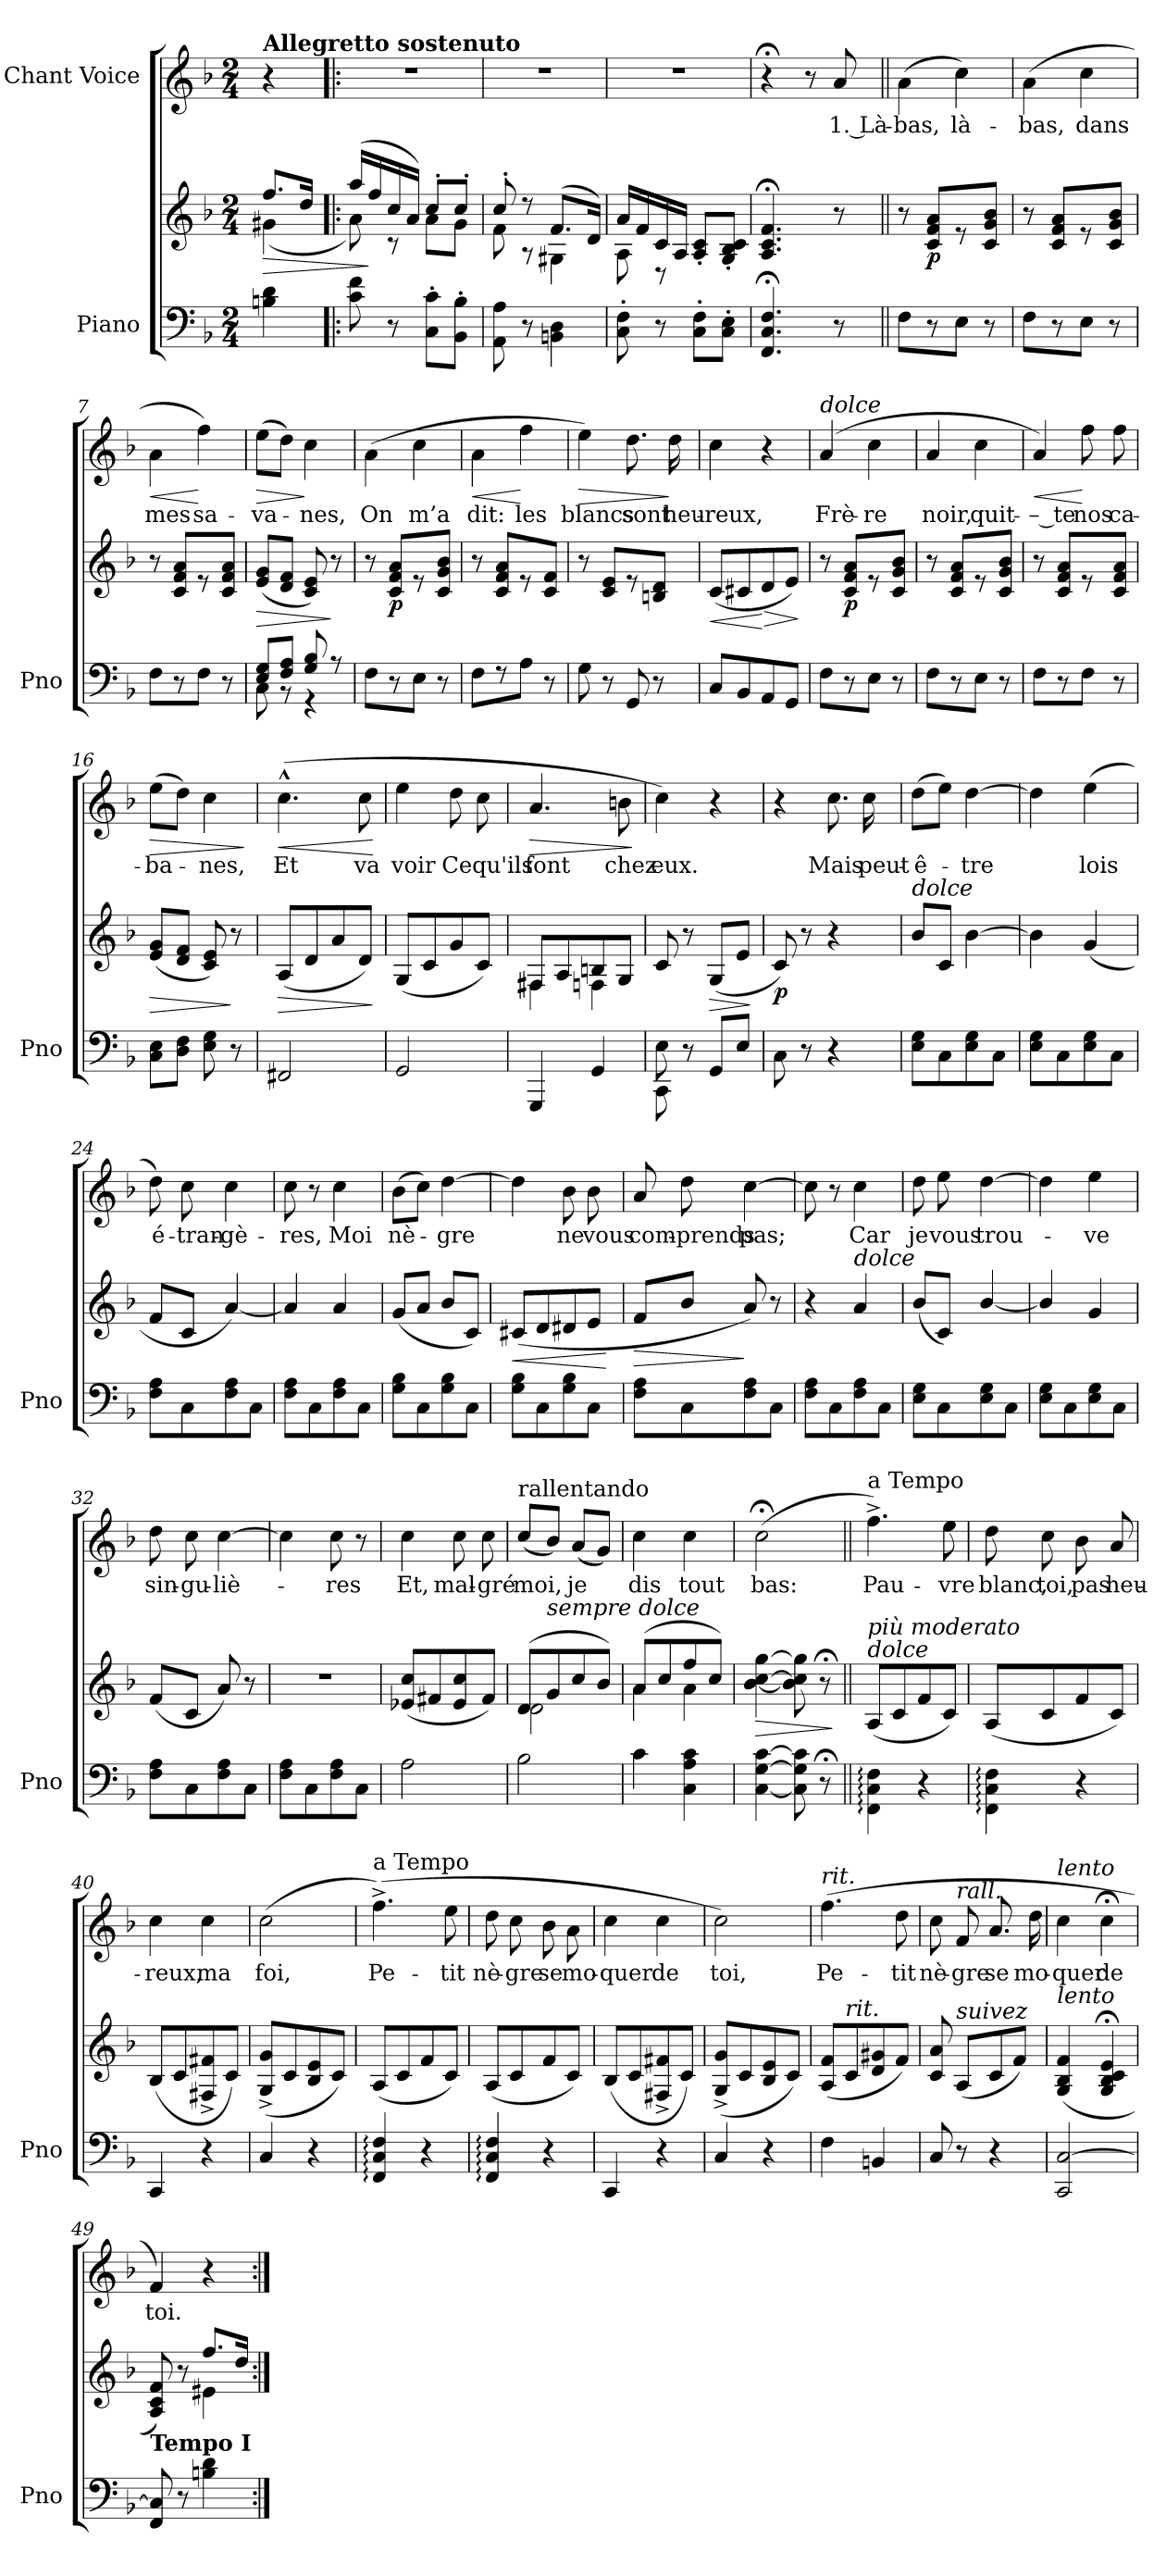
**kern	**kern	**dynam	**kern	**text	**dynam
*part2	*part2	*part2	*part1	*part1	*part1
*staff3	*staff2	*staff2/3	*staff1	*staff1	*staff1
*I"Piano	*	*	*I"Chant Voice	*	*
*I'Pno	*	*	*	*	*
*clefF4	*clefG2	*	*clefG2	*	*
*k[b-]	*k[b-]	*	*k[b-]	*	*
*M2/4	*M2/4	*	*M2/4	*	*
=	=	=	=	=	=
!	!	!	!LO:TX:a:B:t=Allegretto sostenuto	!	!
!	!	!LO:HP:b	!	!	!
*	*^	*	*	*	*
4Bn\ 4d\	8.ff/L	(4g#X\	>	4r	.	.
.	16dd/Jk	.	.	.	.	.
=1!|:	=1!|:	=1!|:	=1!|:	=1!|:	=1!|:	=1!|:
8c\ 8f\	(<16aa/LL	8a\)	.	2r	.	.
.	16ff/	.	]	.	.	.
8r	16cc/	8r	.	.	.	.
.	16a/JJ)	.	.	.	.	.
8C\' 8c\'L	8cc'/L	8a\L	.	.	.	.
8BB-\' 8B-\'J	8cc'/J	8g\J	.	.	.	.
=2	=2	=2	=2	=2	=2	=2
8AA\ 8A\	8cc'/	8f\	.	2r	.	.
8r	8r	8r	.	.	.	.
4BBn\ 4D\	(<8.f/L	4G#X\	.	.	.	.
.	16d/Jk)	.	.	.	.	.
=3	=3	=3	=3	=3	=3	=3
8C\' 8F\'	16a/LL	8A\	.	2r	.	.
.	16f/	.	.	.	.	.
8r	16c/	8r	.	.	.	.
.	16A/JJ	.	.	.	.	.
8C\' 8F\'L	8A/'> 8c/'>L	4ryy	.	.	.	.
8C\' 8E\'J	8G/'> 8B-/'> 8c/'>J	.	.	.	.	.
*	*v	*v	*	*	*	*
=4	=4	=4	=4	=4	=4
4.FF/; 4.C/; 4.F/;	4.A/;< 4.c/;< 4.f/;<	.	4r;<	.	.
.	.	.	8r	.	.
8r	8r	.	8a/	1. Là-	.
=5||	=5||	=5||	=5||	=5||	=5||
8F\L	8r	.	(4a\	-bas,	.
!	!	!LO:DY:b	!	!	!
8r	8c/ 8f/ 8a/L	p	.	.	.
8E\J	8r	.	4cc\)	là-	.
8r	8c/ 8g/ 8b-/J	.	.	.	.
=6	=6	=6	=6	=6	=6
8F\L	8r	.	(4a\	-bas,	.
8r	8c/ 8f/ 8a/L	.	.	.	.
8E\J	8r	.	4cc\	dans	.
8r	8c/ 8g/ 8b-/J	.	.	.	.
=7	=7	=7	=7	=7	=7
!	!	!	!	!	!LO:HP:b
8F\L	8r	.	4a\	mes	<
8r	8c/ 8f/ 8a/L	.	.	.	.
8F\J	8r	.	4ff\)	sa-	[
8r	8c/ 8f/ 8a/J	.	.	.	.
=8	=8	=8	=8	=8	=8
*^	*	*	*	*	*
!	!	!	!LO:HP:b	!	!	!LO:HP:b
8E/ 8G/L	8C\	(>8e/ 8g/L	>	(8ee\L	-va-	>
8F/ 8A/J	8r	8d/ 8f/J	.	8dd\J)	.	.
8G/ 8B-/	4r	8c/ 8e/)	.	4cc\	-nes,	]
8r	.	8r	]	.	.	.
*v	*v	*	*	*	*	*
=9	=9	=9	=9	=9	=9
8F\L	8r	.	(4a\	On	.
!	!	!LO:DY:b	!	!	!
8r	8c/ 8f/ 8a/L	p	.	.	.
8E\J	8r	.	4cc\	m’a	.
8r	8c/ 8g/ 8b-/J	.	.	.	.
=10	=10	=10	=10	=10	=10
!	!	!	!	!	!LO:HP:b
8F\L	8r	.	4a\	dit:	<
8r	8c/ 8f/ 8a/L	.	.	.	.
8A\J	8r	.	4ff\	les	[
8r	8c/ 8f/J	.	.	.	.
=11	=11	=11	=11	=11	=11
!	!	!	!	!	!LO:HP:b
8G\	8r	.	4ee\)	blancs	>
8r	8c/ 8e/L	.	.	.	.
8GG/	8r	.	8.dd\	sont	.
8r	8Bn/ 8d/J	.	.	.	.
.	.	.	16dd\	heu-	]
=12	=12	=12	=12	=12	=12
!	!	!LO:HP:b	!	!	!
8C/L	(8c/L	<	4cc\	-reux,	.
8BB-/	8c#X/	.	.	.	.
!	!	!LO:HP:n=1:b	!	!	!
8AA/	8d/	[ >	4r	.	.
8GG/J	8e/J)	.	.	.	.
.	.	]	.	.	.
=13	=13	=13	=13	=13	=13
!	!	!	!LO:TX:i:t=dolce	!	!
8F\L	8r	.	(4a/	-Frè-	.
!	!	!LO:DY:b	!	!	!
8r	8c/ 8f/ 8a/L	p	.	.	.
8E\J	8r	.	4cc\	-re	.
8r	8c/ 8g/ 8b-/J	.	.	.	.
=14	=14	=14	=14	=14	=14
8F\L	8r	.	4a/	noir,	.
8r	8c/ 8f/ 8a/L	.	.	.	.
8E\J	8r	.	4cc\	quit-	.
8r	8c/ 8g/ 8b-/J	.	.	.	.
=15	=15	=15	=15	=15	=15
!	!	!	!	!	!LO:HP:b
8F\L	8r	.	4a/)	-– te	<
8r	8c/ 8f/ 8a/L	.	.	.	.
8F\J	8r	.	8ff\	nos	[
8r	8c/ 8f/ 8a/J	.	8ff\	ca-	.
=16	=16	=16	=16	=16	=16
!	!	!LO:HP:b	!	!	!LO:HP:b
8C\ 8E\L	(8e/ 8g/L	>	(8ee\L	-ba-	>
8D\ 8F\J	8d/ 8f/J	.	8dd\J)	.	.
8E\ 8G\	8c/ 8e/)	.	4cc\	-nes,	.
8r	8r	]	.	.	.
.	.	.	.	.	]
=17	=17	=17	=17	=17	=17
!	!	!LO:HP:b	!	!	!LO:HP:b
2FF#X/	(8A/L	>	(4.cc^^\	Et	<
.	8d/	.	.	.	.
.	8a/	.	.	.	.
.	8d/J)	.	8cc\	va	.
.	.	]	.	.	[
=18	=18	=18	=18	=18	=18
2GG/	(8G/L	.	4ee\	voir	.
.	8c/	.	.	.	.
.	8g/	.	8dd\	Ce	.
.	8c/J)	.	8cc\	qu'ils	.
=19	=19	=19	=19	=19	=19
*	*^	*	*	*	*
!	!	!	!	!	!	!LO:HP:b
4GGG/	8F#X/L	4F#\	.	4.a/	font	>
.	8A/	.	.	.	.	.
4GG/	8Bn/	4Fn\	.	.	.	.
.	8G/J	.	.	8bn\	chez	.
*	*v	*v	*	*	*	*
.	.	.	.	.	]
=20	=20	=20	=20	=20	=20
*^	*	*	*	*	*
8E\	8CC\	8c/	.	4cc\)	eux.	.
4.ryy	8r	8r	.	.	.	.
!	!	!	!LO:HP:b	!	!	!
.	8GG/L	(8G/L	>	4r	.	.
.	8E/J	8e/J	.	.	.	.
*v	*v	*	*	*	*	*
.	.	]	.	.	.
=21	=21	=21	=21	=21	=21
!	!	!LO:DY:b	!	!	!
8C\	8c/)	p	4r	.	.
8r	8r	.	.	.	.
4r	4r	.	8.cc\	Mais	.
.	.	.	16cc\	peut-	.
=22	=22	=22	=22	=22	=22
!	!LO:TX:i:t=dolce	!	!	!	!
8E\ 8G\L	8b-/L	.	(8dd\L	-ê-	.
8C\	8c/J	.	8ee\J)	.	.
8E\ 8G\	[4b-\	.	[4dd\	-tre	.
8C\J	.	.	.	.	.
=23	=23	=23	=23	=23	=23
8E\ 8G\L	4b-\]	.	4dd\]	.	.
8C\	.	.	.	.	.
8E\ 8G\	(4g/	.	(4ee\	lois	.
8C\J	.	.	.	.	.
=24	=24	=24	=24	=24	=24
8F\ 8A\L	8f/L	.	8dd\)	é-	.
8C\	8c/J	.	8cc\	-tran-	.
8F\ 8A\	[4a/)	.	4cc\	-gè-	.
8C\J	.	.	.	.	.
=25	=25	=25	=25	=25	=25
8F\ 8A\L	4a/]	.	8cc\	-res,	.
8C\	.	.	8r	.	.
8F\ 8A\	4a/	.	4cc\	Moi	.
8C\J	.	.	.	.	.
=26	=26	=26	=26	=26	=26
8G\ 8B-\L	(8g/L	.	(8b-\L	nè-	.
8C\	8a/J	.	8cc\J)	.	.
8G\ 8B-\	8b-/L	.	[4dd\	-gre	.
8C\J	8c/J)	.	.	.	.
=27	=27	=27	=27	=27	=27
!	!	!LO:HP:b	!	!	!
8G\ 8B-\L	(<8c#X/L	<	4dd\]	.	.
8C\	8d/	.	.	.	.
8G\ 8B-\	8d#X/	.	8b-\	ne	.
8C\J	8e/J	.	8b-\	vous	.
.	.	[	.	.	.
=28	=28	=28	=28	=28	=28
!	!	!LO:HP:b	!	!	!
8F\ 8A\L	8f/L	>	8a/	com-	.
8C\	8b-/J	.	8dd\	-prends	.
8F\ 8A\	8a/)	]	[4cc\	pas;	.
8C\J	8r	.	.	.	.
=29	=29	=29	=29	=29	=29
8F\ 8A\L	4r	.	8cc\]	.	.
8C\	.	.	8r	.	.
!	!LO:TX:i:t=dolce	!	!	!	!
8F\ 8A\	4a/	.	4cc\	Car	.
8C\J	.	.	.	.	.
=30	=30	=30	=30	=30	=30
8E\ 8G\L	(8b-/L	.	8dd\	je	.
8C\	8c/J)	.	8ee\	vous	.
8E\ 8G\	[>4b-/	.	[4dd\	trou-	.
8C\J	.	.	.	.	.
=31	=31	=31	=31	=31	=31
8E\ 8G\L	4b-/]	.	4dd\]	.	.
8C\	.	.	.	.	.
8E\ 8G\	4g/	.	4ee\	-ve	.
8C\J	.	.	.	.	.
=32	=32	=32	=32	=32	=32
8F\ 8A\L	(8f/L	.	8dd\	sin-	.
8C\	8c/J	.	8cc\	-gu-	.
8F\ 8A\	8a/)	.	[4cc\	-liè-	.
8C\J	8r	.	.	.	.
=33	=33	=33	=33	=33	=33
8F\ 8A\L	2r	.	4cc\]	.	.
8C\	.	.	.	.	.
8F\ 8A\	.	.	8cc\	-res	.
8C\J	.	.	8r	.	.
=34	=34	=34	=34	=34	=34
2A\	(8e-X/ 8cc/L	.	4cc\	Et,	.
.	8f#X/	.	.	.	.
.	8e-/ 8cc/	.	8cc\	mal-	.
.	8f#/J)	.	8cc\	-gré	.
=35	=35	=35	=35	=35	=35
!	!	!	!LO:TX:a:t=rallentando	!	!
!	!LO:TX:b:t=rallentando	!	!	!	!
!	!LO:N:head=open	!	!	!	!
*	*^	*	*	*	*
2B-\	(<8d/L	2d\	.	(8cc/L	moi,	.
!	!LO:TX:i:t=sempre dolce	!	!	!	!	!
.	8g/	.	.	8b-/J)	.	.
.	8cc/	.	.	(8a/L	je	.
.	8b-/J)	.	.	8g/J)	.	.
=36	=36	=36	=36	=36	=36	=36
4c\	(<8a/L	4a\	.	4cc\	dis	.
.	8cc/	.	.	.	.	.
4C\ 4A\ 4c\	8ff/	4a\	.	4cc\	tout	.
.	8cc/J)	.	.	.	.	.
*	*v	*v	*	*	*	*
=37	=37	=37	=37	=37	=37
!	!	!LO:HP:b	!	!	!
[>4C\ [4G\ [4c\	[4b-\ [4cc\ [4gg\	>	(2cc;<\	bas:	.
8C\] 8G\] 8c\]	8b-\] 8cc\] 8gg\]	.	.	.	.
8r;<	8r;<	.	.	.	.
.	.	]	.	.	.
=38||	=38||	=38||	=38||	=38||	=38||
!	!	!	!LO:TX:a:t=a Tempo	!	!
!	!LO:TX:i:t=dolce	!	!	!	!
!	!LO:TX:i:t=più moderato	!	!	!	!
4FF\:: 4C\:: 4F\::	(8A/L	.	4.ff^\)	Pau-	.
.	8c/	.	.	.	.
4r	8f/	.	.	.	.
.	8c/J)	.	8ee\	-vre	.
=39	=39	=39	=39	=39	=39
4FF\:: 4C\:: 4F\::	(8A/L	.	8dd\	blanc,	.
.	8c/	.	8cc\	toi,	.
4r	8f/	.	8b-\	pas	.
.	8c/J)	.	8a/	heu-	.
=40	=40	=40	=40	=40	=40
4CC/	(8B-/L	.	4cc\	-reux,	.
.	8c/	.	.	.	.
4r	8F#X/^> 8f#X/^>	.	4cc\	ma	.
.	8c/J)	.	.	.	.
=41	=41	=41	=41	=41	=41
4C/	(8G/^> 8g/^>L	.	(2cc\	foi,	.
.	8c/	.	.	.	.
4r	8B-/ 8e/	.	.	.	.
.	8c/J)	.	.	.	.
=42	=42	=42	=42	=42	=42
!	!	!	!LO:TX:a:t=a Tempo	!	!
4FF/:: 4C/:: 4F/::	(8A/L	.	(4.ff^\)	Pe-	.
.	8c/	.	.	.	.
4r	8f/	.	.	.	.
.	8c/J)	.	8ee\	-tit	.
=43	=43	=43	=43	=43	=43
4FF/:: 4C/:: 4F/::	(8A/L	.	8dd\	nè-	.
.	8c/	.	8cc\	-gre	.
4r	8f/	.	8b-\	se	.
.	8c/J)	.	8a\	mo-	.
=44	=44	=44	=44	=44	=44
4CC/	(8B-/L	.	4cc\	-quer	.
.	8c/	.	.	.	.
4r	8F#X/^> 8f#X/^>	.	4cc\	de	.
.	8c/J)	.	.	.	.
=45	=45	=45	=45	=45	=45
4C/	(8G/^> 8g/^>L	.	2cc\)	toi,	.
.	8c/	.	.	.	.
4r	8B-/ 8e/	.	.	.	.
.	8c/J)	.	.	.	.
=46	=46	=46	=46	=46	=46
!	!	!	!LO:TX:i:t=rit.	!	!
4F\	(8A/ 8f/L	.	(4.ff\	Pe-	.
!	!LO:TX:i:t=rit.	!	!	!	!
.	8c/	.	.	.	.
4BBn/	8d/ 8g#X/	.	.	.	.
.	8f/J)	.	8dd\	-tit	.
=47	=47	=47	=47	=47	=47
8C/	8c/ 8a/	.	8cc\	nè-	.
!	!	!	!LO:TX:i:t=rall.	!	!
!	!LO:TX:i:t=suivez	!	!	!	!
8r	(8A/L	.	8f/	-gre	.
4r	8c/	.	8.a/	se	.
.	8f/J)	.	.	.	.
.	.	.	16dd\	mo-	.
=48	=48	=48	=48	=48	=48
!	!	!	!LO:TX:i:t=lento	!	!
!	!LO:TX:i:t=lento	!	!	!	!
2CC/ [2C/	(4G/ 4B-/ 4f/	.	4cc\	-quer	.
.	4G/;< 4B-/;< 4c/;< 4e/;<	.	4cc;<\	de	.
=49	=49	=49	=49	=49	=49
*	*^	*	*	*	*
!	!LO:TX:b:B:t=Tempo I	!	!	!	!	!
8FF/ 8C/]	8A/ 8c/ 8f/)	4ryy	.	4f/)	toi.	.
8r	8r	.	.	.	.	.
4Bn\ 4d\	8.ff/L	4e#X\	.	4r	.	.
.	16dd/Jk	.	.	.	.	.
*	*v	*v	*	*	*	*
=:|!	=:|!	=:|!	=:|!	=:|!	=:|!
*-	*-	*-	*-	*-	*-
